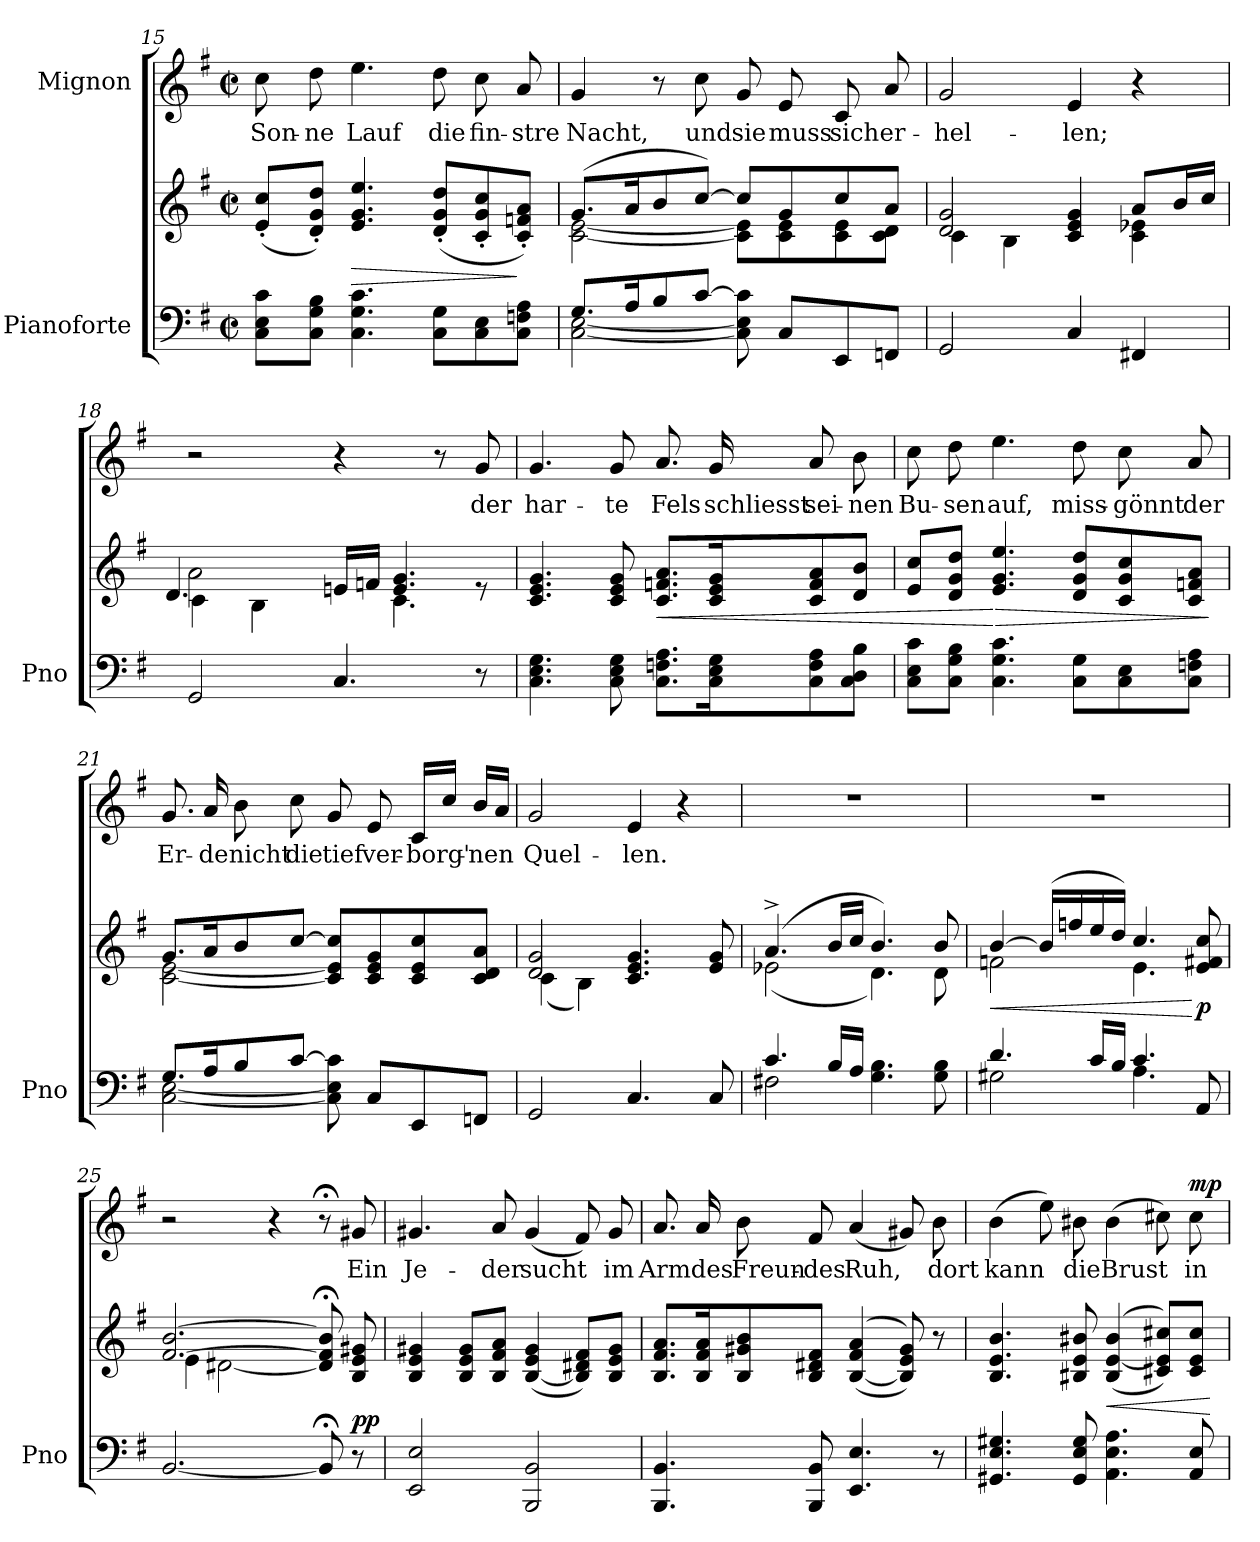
**kern	**kern	**dynam	**kern	**text	**dynam
*part2	*part2	*part2	*part1	*part1	*part1
*staff3	*staff2	*staff2/3	*staff1	*staff1	*staff1
*I"Pianoforte	*	*	*I"Mignon	*	*
*I'Pno	*	*	*	*	*
*clefF4	*clefG2	*	*clefG2	*	*
*k[f#]	*k[f#]	*	*k[f#]	*	*
*G:	*G:	*	*G:	*	*
*M2/2	*M2/2	*	*M2/2	*	*
*met(c|)	*met(c|)	*	*met(c|)	*	*
=15	=15	=15	=15	=15	=15
!	!	!	!	!LO:LY:b	!
8C\ 8E\ 8c\L	(8e/' 8cc/'L	.	8cc\	Son-	.
!	!	!	!	!LO:LY:b	!
8C\ 8G\ 8B\J	8d/' 8g/' 8dd/'J)	.	8dd\	-ne	.
!	!	!LO:HP:b	!	!LO:LY:b	!
4.C\ 4.G\ 4.c\	4.e/ 4.g/ 4.ee/	>	4.ee\	Lauf	.
!	!	!	!	!LO:LY:b	!
8C\ 8G\L	(8d/' 8g/' 8dd/'L	.	8dd\	die	.
!	!	!	!	!LO:LY:b	!
8C\ 8E\	8c/' 8g/' 8cc/'	.	8cc\	fin-	.
!	!	!	!	!LO:LY:b	!
8C\ 8Fn\ 8A\J	8c/' 8fn/' 8a/'J)	]	8a/	-stre	.
=16	=16	=16	=16	=16	=16
*^	*^	*	*	*	*
!	!	!	!	!	!	!LO:LY:b	!
8.G/L	[2C\ [2E\	(8.g/L	[2c\ [2e\	.	4g/	Nacht,	.
16A/K	.	16a/K	.	.	.	.	.
8B/	.	8b/	.	.	8r	.	.
!	!	!	!	!	!	!LO:LY:b	!
[8c/J	.	[8cc/J)	.	.	8cc\	und	.
!	!	!	!	!	!	!LO:LY:b	!
8C\] 8E\] 8c\]	2ryy	8cc/L]	8c\] 8e\]L	.	8g/	sie	.
!	!	!	!	!	!	!LO:LY:b	!
8C/L	.	8g/	8c\ 8e\	.	8e/	muss	.
!	!	!	!	!	!	!LO:LY:b	!
8EE/	.	8cc/	8c\ 8e\	.	8c/	sich	.
!	!	!	!	!	!	!LO:LY:b	!
8FFn/J	.	8a/J	8c\ 8d\J	.	8a/	er-	.
*v	*v	*	*	*	*	*	*
!!LO:LB:g=z
=17	=17	=17	=17	=17	=17	=17
!	!	!	!	!	!LO:LY:b	!
2GG/	2d/ 2g/	4c\	.	2g/	-hel-	.
.	.	4B\	.	.	.	.
!	!	!	!	!	!LO:LY:b	!
4C/	4c/ 4e/ 4g/	4ryy	.	4e/	-len;	.
4FF#X/	8a/L	4c\ 4e-X\	.	4r	.	.
.	16b/L	.	.	.	.	.
.	16cc/JJ	.	.	.	.	.
=18	=18	=18	=18	=18	=18	=18
*	*	*^	*	*	*	*
2GG/	2a\	4c\	4.d/	.	2r	.	.
.	.	4B\	.	.	.	.	.
.	.	.	2ryy	.	.	.	.
4.C/	16en/LL	8ryy	.	.	4r	.	.
.	16fn/JJ	.	.	.	.	.	.
.	4.e/ 4.g/	4.c\	.	.	.	.	.
.	.	.	.	.	8r	.	.
!	!	!	!	!	!	!LO:LY:b	!
8r	.	.	8re	.	8g/	der	.
=19	=19	=19	=19	=19	=19	=19	=19
!	!	!	!	!	!	!LO:LY:b	!
*	*v	*v	*v	*	*	*	*
4.C\ 4.E\ 4.G\	4.c/ 4.e/ 4.g/	.	4.g/	har-	.
!	!	!	!	!LO:LY:b	!
8C\ 8E\ 8G\	8c/ 8e/ 8g/	.	8g/	-te	.
!	!	!LO:HP:b	!	!LO:LY:b	!
8.C\ 8.Fn\ 8.A\L	8.c/ 8.fn/ 8.a/L	<	8.a/	Fels	.
!	!	!	!	!LO:LY:b	!
16C\ 16E\ 16G\K	16c/ 16e/ 16g/K	.	16g/	schliesst	.
!	!	!	!	!LO:LY:b	!
8C\ 8F\ 8A\	8c/ 8f/ 8a/	.	8a/	sei-	.
!	!	!	!	!LO:LY:b	!
8C\ 8D\ 8B\J	8d/ 8b/J	.	8b\	-nen	.
!!LO:LB:g=z
=20	=20	=20	=20	=20	=20
!	!	!	!	!LO:LY:b	!
8C\ 8E\ 8c\L	8e/ 8cc/L	.	8cc\	Bu-	.
!	!	!	!	!LO:LY:b	!
8C\ 8G\ 8B\J	8d/ 8g/ 8dd/J	.	8dd\	-sen	.
!	!	!LO:HP:n=1:b	!	!LO:LY:b	!
4.C\ 4.G\ 4.c\	4.e/ 4.g/ 4.ee/	[ >	4.ee\	auf,	.
!	!	!	!	!LO:LY:b	!
8C\ 8G\L	8d/ 8g/ 8dd/L	.	8dd\	miss-	.
!	!	!	!	!LO:LY:b	!
8C\ 8E\	8c/ 8g/ 8cc/	.	8cc\	-gönnt	.
!	!	!	!	!LO:LY:b	!
8C\ 8Fn\ 8A\J	8c/ 8fn/ 8a/J	.	8a/	der	.
.	.	]	.	.	.
=21	=21	=21	=21	=21	=21
*^	*^	*	*	*	*
!	!	!	!	!	!	!LO:LY:b	!
8.G/L	[2C\ [2E\	8.g/L	[2c\ [2e\	.	8.g/	Er-	.
!	!	!	!	!	!	!LO:LY:b	!
16A/K	.	16a/K	.	.	16a/	-de	.
!	!	!	!	!	!	!LO:LY:b	!
8B/	.	8b/	.	.	8b\	nicht	.
!	!	!	!	!	!	!LO:LY:b	!
[8c/J	.	[8cc/J	.	.	8cc\	die	.
!	!	!	!	!	!	!LO:LY:b	!
8C\] 8E\] 8c\]	2ryy	8c/] 8e/] 8cc/]L	2ryy	.	8g/	tief	.
!	!	!	!	!	!	!LO:LY:b	!
8C/L	.	8c/ 8e/ 8g/	.	.	8e/	ver-	.
!	!	!	!	!	!	!LO:LY:b	!
8EE/	.	8c/ 8e/ 8cc/	.	.	16c/LL	-borg'-	.
.	.	.	.	.	16cc/JJ	.	.
!	!	!	!	!	!	!LO:LY:b	!
8FFn/J	.	8c/ 8d/ 8a/J	.	.	16b/LL	-nen	.
.	.	.	.	.	16a/JJ	.	.
*v	*v	*	*	*	*	*	*
=22	=22	=22	=22	=22	=22	=22
!	!	!	!	!	!LO:LY:b	!
2GG/	2d/ 2g/	(4c\	.	2g/	Quel-	.
.	.	4B\)	.	.	.	.
!	!	!	!	!	!LO:LY:b	!
4.C/	4.c/ 4.e/ 4.g/	2ryy	.	4e/	-len.	.
.	.	.	.	4r	.	.
8C/	8e/ 8g/	.	.	.	.	.
=23	=23	=23	=23	=23	=23	=23
*^	*	*	*	*	*	*
4.c/	(2F#X\	(4.a^/	(2e-X\	.	1r	.	.
16B/LL	.	16b/LL	.	.	.	.	.
16A/JJ	.	16cc/JJ	.	.	.	.	.
4.G\ 4.B\	2ryy	4.b/)	4.d\)	.	.	.	.
8G\ 8B\	.	8b/	8d\	.	.	.	.
!!LO:LB:g=z
=24	=24	=24	=24	=24	=24	=24	=24
!	!	!	!	!LO:HP:b	!	!	!
4.d/	2G#X\	[4b/	2fn\	<	1r	.	.
.	.	(16b/LL]	.	.	.	.	.
.	.	16ffn/	.	.	.	.	.
16c/LL	.	16ee/	.	.	.	.	.
16B/JJ	.	16dd/JJ)	.	.	.	.	.
4.c/	4.A\	4.cc/	4.e\	.	.	.	.
!	!	!	!	!LO:DY:n=1:b	!	!	!
8AA/	8ryy	8e/ 8f#X/ 8cc/	8ryy	[ p	.	.	.
*v	*v	*	*	*	*	*	*
=25	=25	=25	=25	=25	=25	=25
[2.BB/	[2.f#/ [2.b/	4e\	.	2r	.	.
.	.	[2d#X\	.	.	.	.
.	.	.	.	4r	.	.
8BB;</]	8d#/];< 8f#/];< 8b/];<	4ryy	.	8r;<	.	.
!	!	!	!LO:DY:a=2	!	!LO:LY:b	!
8r	8B/ 8e/ 8g#X/	.	pp	8g#X/	Ein	.
*	*v	*v	*	*	*	*
=26	=26	=26	=26	=26	=26
!	!	!	!	!LO:LY:b	!
2EE/ 2E/	4B/ 4e/ 4g#X/	.	4.g#X/	Je-	.
.	8B/ 8e/ 8g#/L	.	.	.	.
!	!	!	!	!LO:LY:b	!
.	8B/ 8f#/ 8a/J	.	8a/	-der	.
!	!	!	!	!LO:LY:b	!
2BBB/ 2BB/	(>[4B/ 4e/ 4g#/	.	(4g#/	sucht	.
.	8B/] 8d#X/ 8f#/L))	.	8f#/)	.	.
!	!	!	!	!LO:LY:b	!
.	8B/ 8e/ 8g#/J	.	8g#/	im	.
=27	=27	=27	=27	=27	=27
!	!	!	!	!LO:LY:b	!
4.BBB/ 4.BB/	8.B/ 8.f#/ 8.a/L	.	8.a/	Arm	.
!	!	!	!	!LO:LY:b	!
.	16B/ 16f#/ 16a/K	.	16a/	des	.
!	!	!	!	!LO:LY:b	!
.	8B/ 8g#X/ 8b/	.	8b\	Freun-	.
!	!	!	!	!LO:LY:b	!
8BBB/ 8BB/	8B/ 8d#X/ 8f#/J	.	8f#/	-des	.
!	!	!	!	!LO:LY:b	!
4.EE/ 4.E/	(([4B/ 4f#/ 4a/	.	(4a/	Ruh,	.
.	8B/] 8e/ 8g#/))	.	8g#X/)	.	.
!	!	!	!	!LO:LY:b	!
8r	8r	.	8b\	dort	.
!!LO:PB:g=z
=28	=28	=28	=28	=28	=28
!	!	!	!	!LO:LY:b	!
4.GG#X/ 4.E/ 4.G#X/	4.B/ 4.e/ 4.b/	.	(4b\	kann	.
.	.	.	8ee\)	.	.
!	!	!	!	!LO:LY:b	!
8GG#/ 8E/ 8G#/	8B#X/ 8e/ 8b#X/	.	8b#X\	die	.
!	!	!LO:HP:b	!	!LO:LY:b	!
4.AA\ 4.E\ 4.A\	((4B#/ [4e/ 4b#/	<	(4b#\	Brust	.
.	8c#X/ 8e/] 8cc#X/L))	.	8cc#X\)	.	.
!	!	!	!	!LO:LY:b	!LO:DY:a
8AA/ 8E/	8c#/ 8e/ 8cc#/J	.	8cc#\	in	mp
.	.	[	.	.	.
=	=	=	=	=	=
*-	*-	*-	*-	*-	*-
